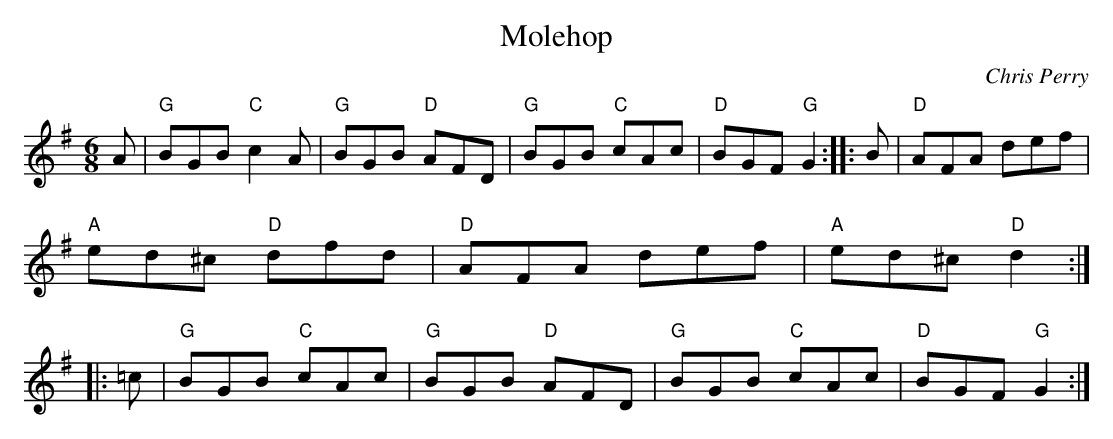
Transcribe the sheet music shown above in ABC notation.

X:1
T:Molehop
C:Chris Perry
M:6/8
L:1/8
K:G
A |\
"G"BGB "C"c2 A |\
"G"BGB "D"AFD |\
"G"BGB "C"cAc |\
"D"BGF "G"G2 :: B |\
"D"AFA def |\
"A"ed^c "D"dfd |\
"D"AFA def |\
"A"ed^c "D"d2 :: =c |\
"G"BGB "C"cAc |\
"G"BGB "D"AFD |\
"G"BGB "C"cAc |\
"D"BGF "G"G2 :|
